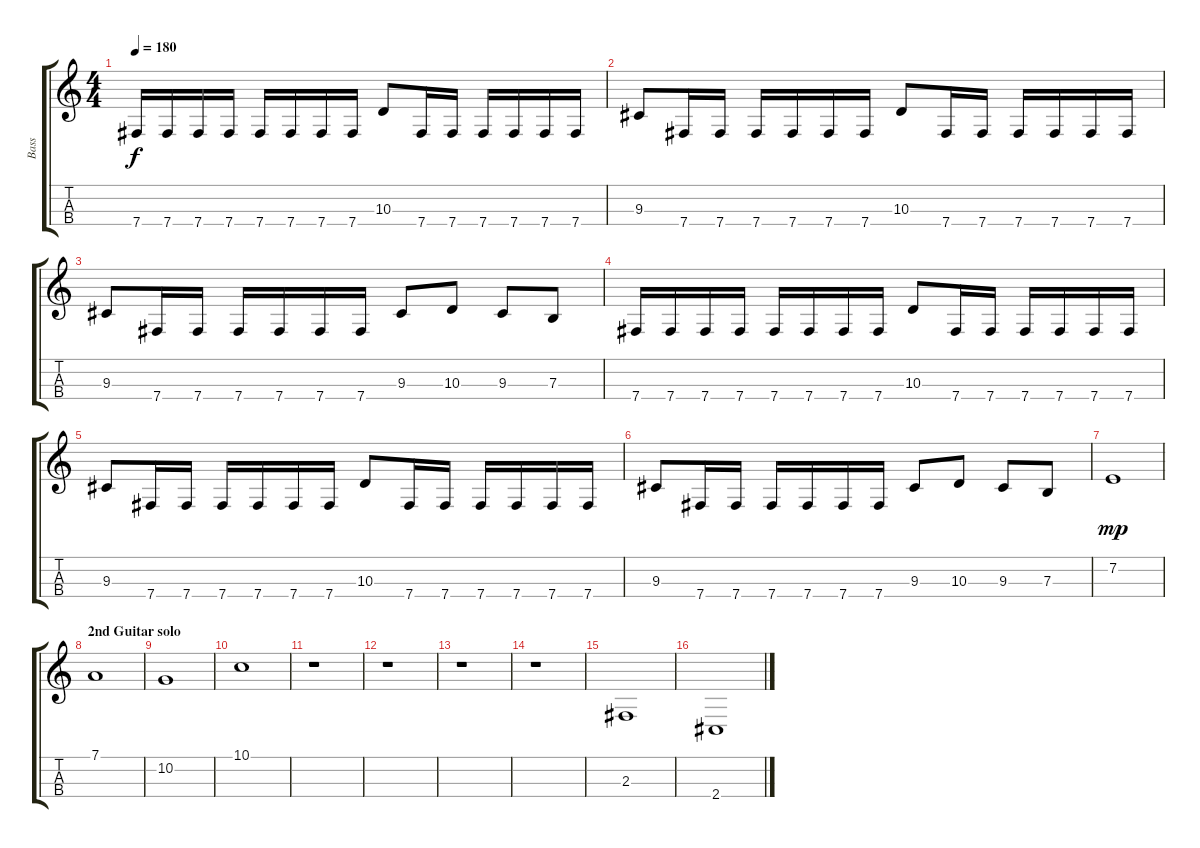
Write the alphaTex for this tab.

\track ("Bass" "Bass") {instrument electricbassfinger}
\staff {score tabs}
\tuning (D3 A2 E2 B1) {hide}
\ts (4 4)
\tempo 180
\clef g2
\ks c
7.4.16{dy f} 7.4.16 7.4.16 7.4.16 7.4.16 7.4.16 7.4.16 7.4.16 10.3.8 7.4.16 7.4.16 7.4.16 7.4.16 7.4.16 7.4.16 |
9.3.8 7.4.16 7.4.16 7.4.16 7.4.16 7.4.16 7.4.16 10.3.8 7.4.16 7.4.16 7.4.16 7.4.16 7.4.16 7.4.16 |
9.3.8 7.4.16 7.4.16 7.4.16 7.4.16 7.4.16 7.4.16 9.3.8 10.3.8 9.3.8 7.3.8 |
7.4.16 7.4.16 7.4.16 7.4.16 7.4.16 7.4.16 7.4.16 7.4.16 10.3.8 7.4.16 7.4.16 7.4.16 7.4.16 7.4.16 7.4.16 |
9.3.8 7.4.16 7.4.16 7.4.16 7.4.16 7.4.16 7.4.16 10.3.8 7.4.16 7.4.16 7.4.16 7.4.16 7.4.16 7.4.16 |
9.3.8 7.4.16 7.4.16 7.4.16 7.4.16 7.4.16 7.4.16 9.3.8 10.3.8 9.3.8 7.3.8 |
7.2.1{dy mp} |
\section ("" "2nd Guitar solo")
7.1.1 |
10.2.1 |
10.1.1 |
r.1 |
r.1 |
r.1 |
r.1 |
2.3.1 |
2.4.1{volume 0}
